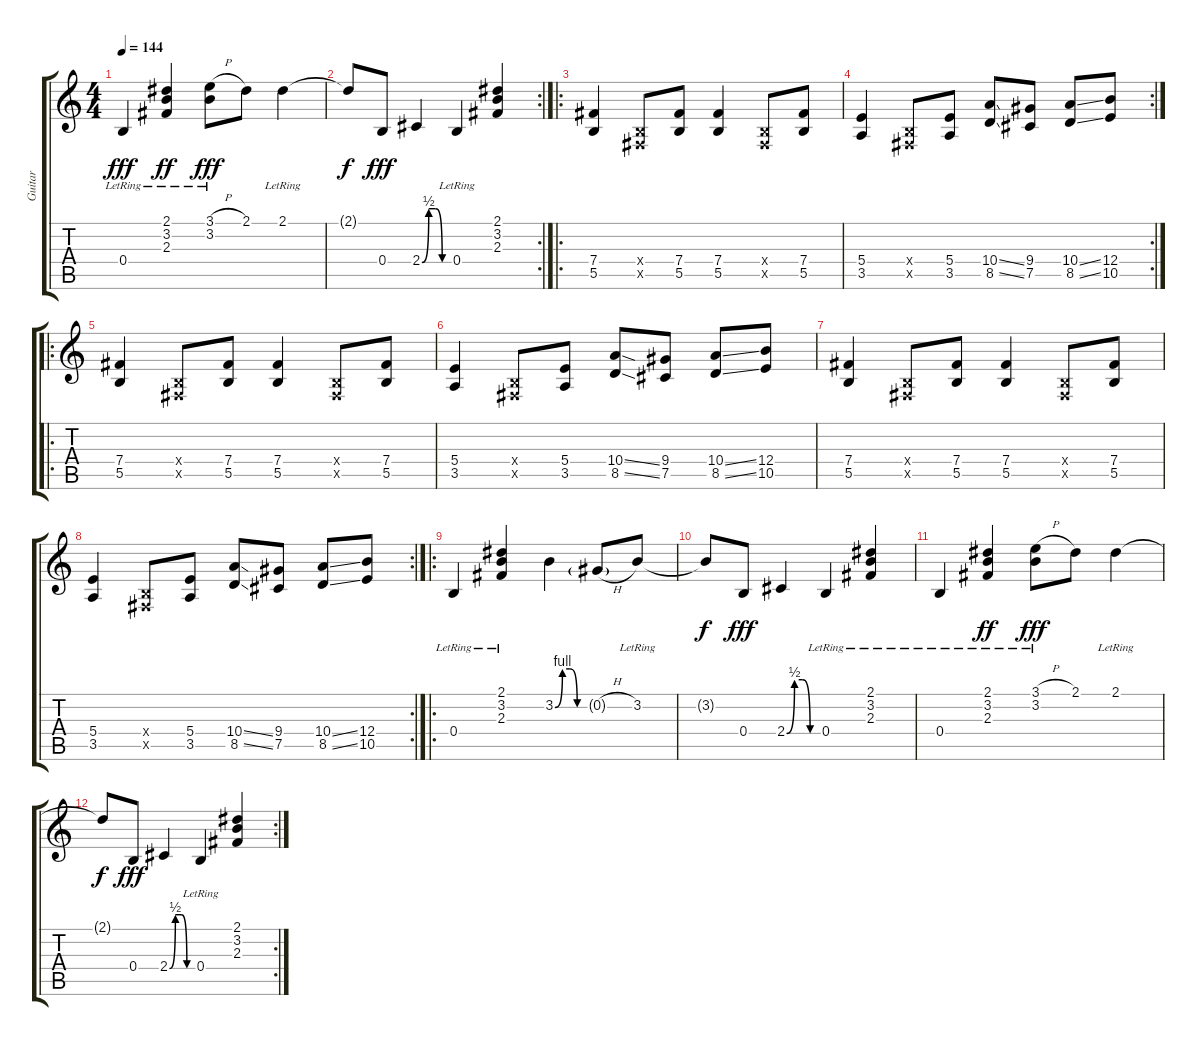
\track ("Guitar" "Guitar") {instrument distortionguitar}
\staff {score tabs}
\tuning (Db4 Ab3 E3 B2 Gb2 Db2) {hide}
\ts (4 4)
\tempo 144
\clef g2
\ks c
0.4{lr}.4{dy fff} (2.1 3.2 2.3{lr}).4{dy ff} (3.1{h} 3.2{lr}).8{dy fff} 2.1.8 2.1{lr}.4 |
\rc 2
2.1{t}.8{dy f} 0.4.8{dy fff} 2.4{be (custom 0 0 15 2 30 2 45 0 60 0)}.4 0.4{lr}.4 (2.1 3.2 2.3).4 |
\ro
(7.4 5.5).4 (0.4{x} 0.5{x}).8 (7.4 5.5).8 (7.4 5.5).4 (0.4{x} 0.5{x}).8 (7.4 5.5).8 |
\rc 2
(5.4 3.5).4 (0.4{x} 0.5{x}).8 (5.4 3.5).8 (10.4{ss} 8.5{ss}).8 (9.4 7.5).8 (10.4{ss} 8.5{ss}).8 (12.4 10.5).8 |
\ro
(7.4 5.5).4 (0.4{x} 0.5{x}).8 (7.4 5.5).8 (7.4 5.5).4 (0.4{x} 0.5{x}).8 (7.4 5.5).8 |
(5.4 3.5).4 (0.4{x} 0.5{x}).8 (5.4 3.5).8 (10.4{ss} 8.5{ss}).8 (9.4 7.5).8 (10.4{ss} 8.5{ss}).8 (12.4 10.5).8 |
(7.4 5.5).4 (0.4{x} 0.5{x}).8 (7.4 5.5).8 (7.4 5.5).4 (0.4{x} 0.5{x}).8 (7.4 5.5).8 |
\rc 2
(5.4 3.5).4 (0.4{x} 0.5{x}).8 (5.4 3.5).8 (10.4{ss} 8.5{ss}).8 (9.4 7.5).8 (10.4{ss} 8.5{ss}).8 (12.4 10.5).8 |
\ro
0.4{lr}.4 (2.1{lr} 3.2 2.3{lr}).4 3.2{be (custom 0 0 15 4 30 4 45 0 60 0)}.4 0.2{h g}.8 3.2{lr}.8 |
3.2{t}.8{dy f} 0.4.8{dy fff} 2.4{be (custom 0 0 15 2 30 2 45 0 60 0)}.4 0.4{lr}.4 (2.1{lr} 3.2{lr} 2.3{lr}).4 |
0.4{lr}.4 (2.1 3.2 2.3{lr}).4{dy ff} (3.1{h} 3.2{lr}).8{dy fff} 2.1.8 2.1{lr}.4 |
\rc 2
2.1{t}.8{dy f} 0.4.8{dy fff} 2.4{be (custom 0 0 15 2 30 2 45 0 60 0)}.4 0.4{lr}.4 (2.1 3.2 2.3).4
